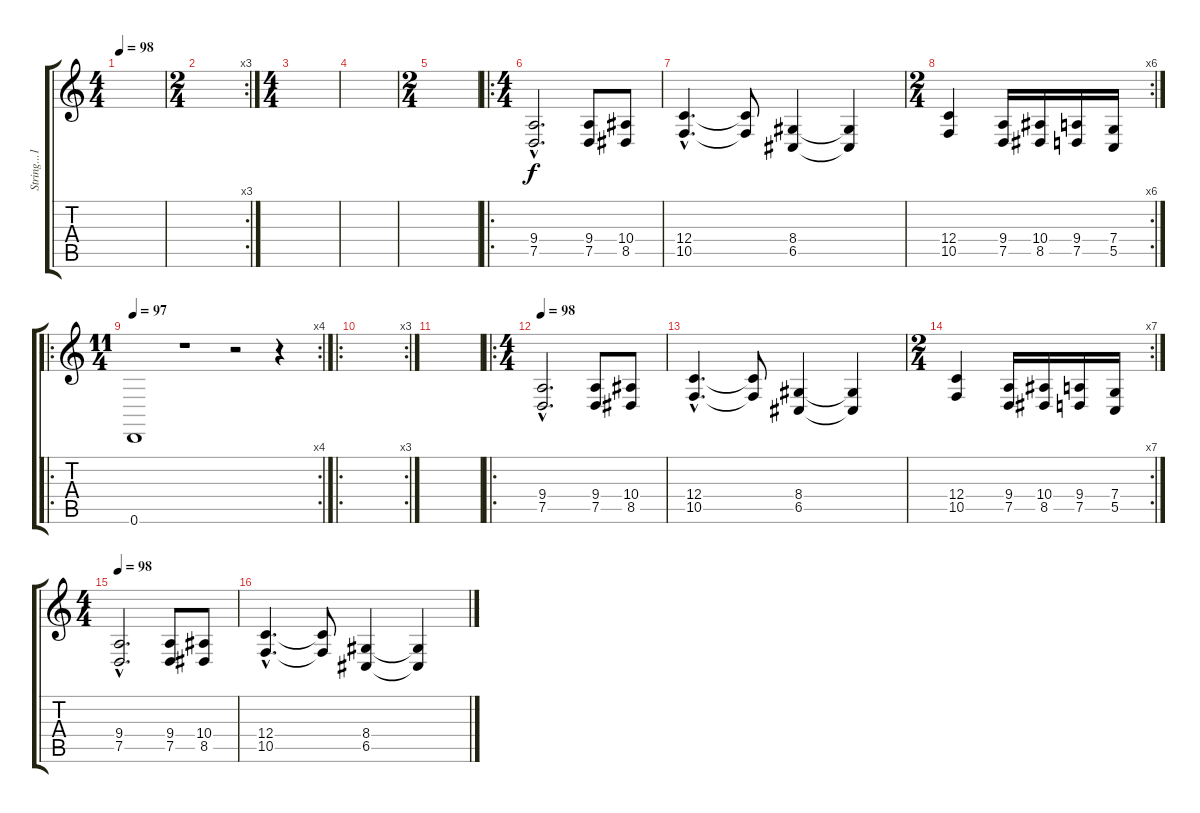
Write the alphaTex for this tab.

\track ("String...1" "String...1") {instrument stringensemble1}
\staff {score tabs}
\tuning (D4 A3 F3 C3 G2 D2) {hide}
\ts (4 4)
\tempo 98
\clef g2
\ks c
|
\rc 3
\ts (2 4)
|
\ts (4 4)
|
|
\ts (2 4)
|
\ro
\ts (4 4)
(9.4{hac} 7.5{hac}).2{d} (9.4 7.5).8 (10.4 8.5).8 |
(12.4{hac} 10.5{hac}).4{d} (12.4{t} 10.5{t}).8 (8.4 6.5).4 (8.4{t} 6.5{t}).4 |
\rc 6
\ts (2 4)
(12.4 10.5).4 (9.4 7.5).16 (10.4 8.5).16 (9.4 7.5).16 (7.4 5.5).16 |
\ro
\rc 4
\ts (11 4)
\tempo 97
0.6.1 r.1 r.2 r.4 |
\ro
\rc 3
|
|
\ro
\ts (4 4)
\tempo 98
(9.4{hac} 7.5{hac}).2{d} (9.4 7.5).8 (10.4 8.5).8 |
(12.4{hac} 10.5{hac}).4{d} (12.4{t} 10.5{t}).8 (8.4 6.5).4 (8.4{t} 6.5{t}).4 |
\rc 7
\ts (2 4)
(12.4 10.5).4 (9.4 7.5).16 (10.4 8.5).16 (9.4 7.5).16 (7.4 5.5).16 |
\ts (4 4)
\tempo 98
(9.4{hac} 7.5{hac}).2{d} (9.4 7.5).8 (10.4 8.5).8 |
(12.4{hac} 10.5{hac}).4{d} (12.4{t} 10.5{t}).8 (8.4 6.5).4 (8.4{t} 6.5{t}).4
